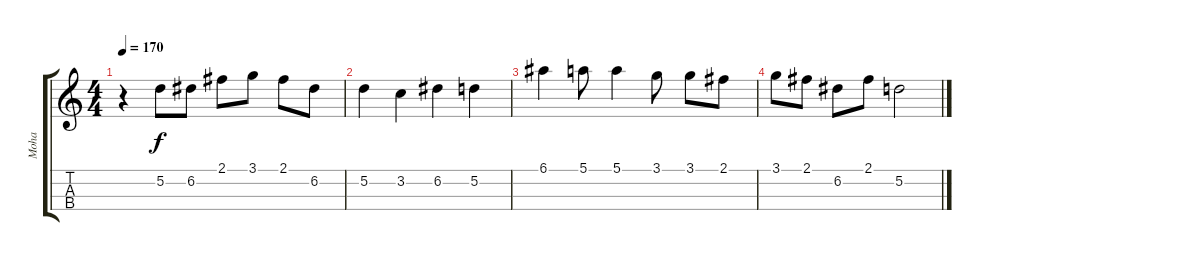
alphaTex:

\track ("Moha" "Moha") {instrument violin}
\staff {score tabs}
\tuning (E5 A4 D4 G3) {hide}
\ts (4 4)
\tempo 170
\clef g2
\ks c
r.4{dy f} 5.2.8 6.2.8 2.1.8 3.1.8 2.1.8 6.2.8 |
5.2.4 3.2.4 6.2.4 5.2.4 |
6.1.4 5.1.8 5.1.4 3.1.8 3.1.8 2.1.8 |
3.1.8 2.1.8 6.2.8 2.1.8 5.2.2
